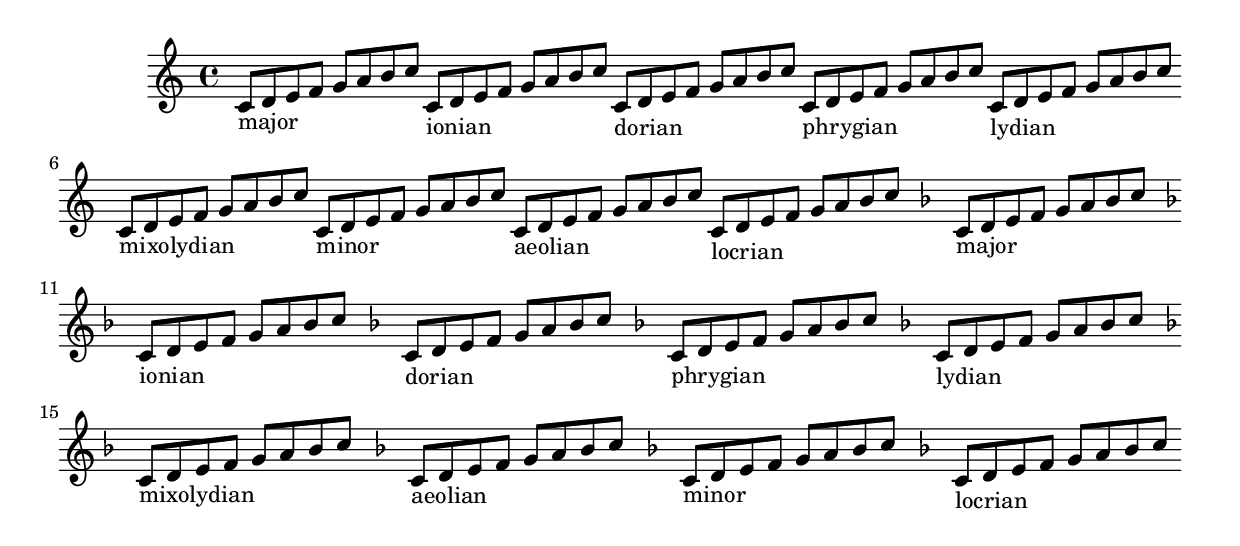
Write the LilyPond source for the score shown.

\version "1.9.4"
\header {
  texidoc = "@cindex Scales Greek
Show different scales."
}

voicedefault = \notes {
\property Score.defaultBarType="empty"

\key c \major c'8 -"major" d'8 e'8 f'8 g'8 a'8 b'8 c''8

\key c \ionian c'8 -"ionian" d'8 e'8 f'8 g'8 a'8 b'8 c''8

\key d \dorian c'8 -"dorian" d'8 e'8 f'8 g'8 a'8 b'8 c''8

\key e \phrygian c'8 -"phrygian" d'8 e'8 f'8 g'8 a'8 b'8 c''8

\key f \lydian c'8 -"lydian" d'8 e'8 f'8 g'8 a'8 b'8 c''8

\key g \mixolydian c'8 -"mixolydian" d'8 e'8 f'8 g'8 a'8 b'8 c''8

\key a \minor c'8 -"minor" d'8 e'8 f'8 g'8 a'8 b'8 c''8

\key a \aeolian c'8 -"aeolian" d'8 e'8 f'8 g'8 a'8 b'8 c''8

\key b \locrian c'8 -"locrian" d'8 e'8 f'8 g'8 a'8 b'8 c''8

\key f \major c'8 -"major" d'8 e'8 f'8 g'8 a'8 bes'8 c''8

\key f \ionian c'8 -"ionian" d'8 e'8 f'8 g'8 a'8 bes'8 c''8

\key g \dorian c'8 -"dorian" d'8 e'8 f'8 g'8 a'8 bes'8 c''8

\key a \phrygian c'8 -"phrygian" d'8 e'8 f'8 g'8 a'8 bes'8 c''8

\key bes \lydian c'8 -"lydian" d'8 e'8 f'8 g'8 a'8 bes'8 c''8

\key c \mixolydian c'8 -"mixolydian" d'8 e'8 f'8 g'8 a'8 bes'8 c''8

\key d \aeolian c'8 -"aeolian" d'8 e'8 f'8 g'8 a'8 bes'8 c''8

\key d \minor c'8 -"minor" d'8 e'8 f'8 g'8 a'8 bes'8 c''8

\key e \locrian c'8 -"locrian" d'8 e'8 f'8 g'8 a'8 bes'8 c''8

}

\score{
	    \voicedefault 
	\paper { }
	\midi {}
}

